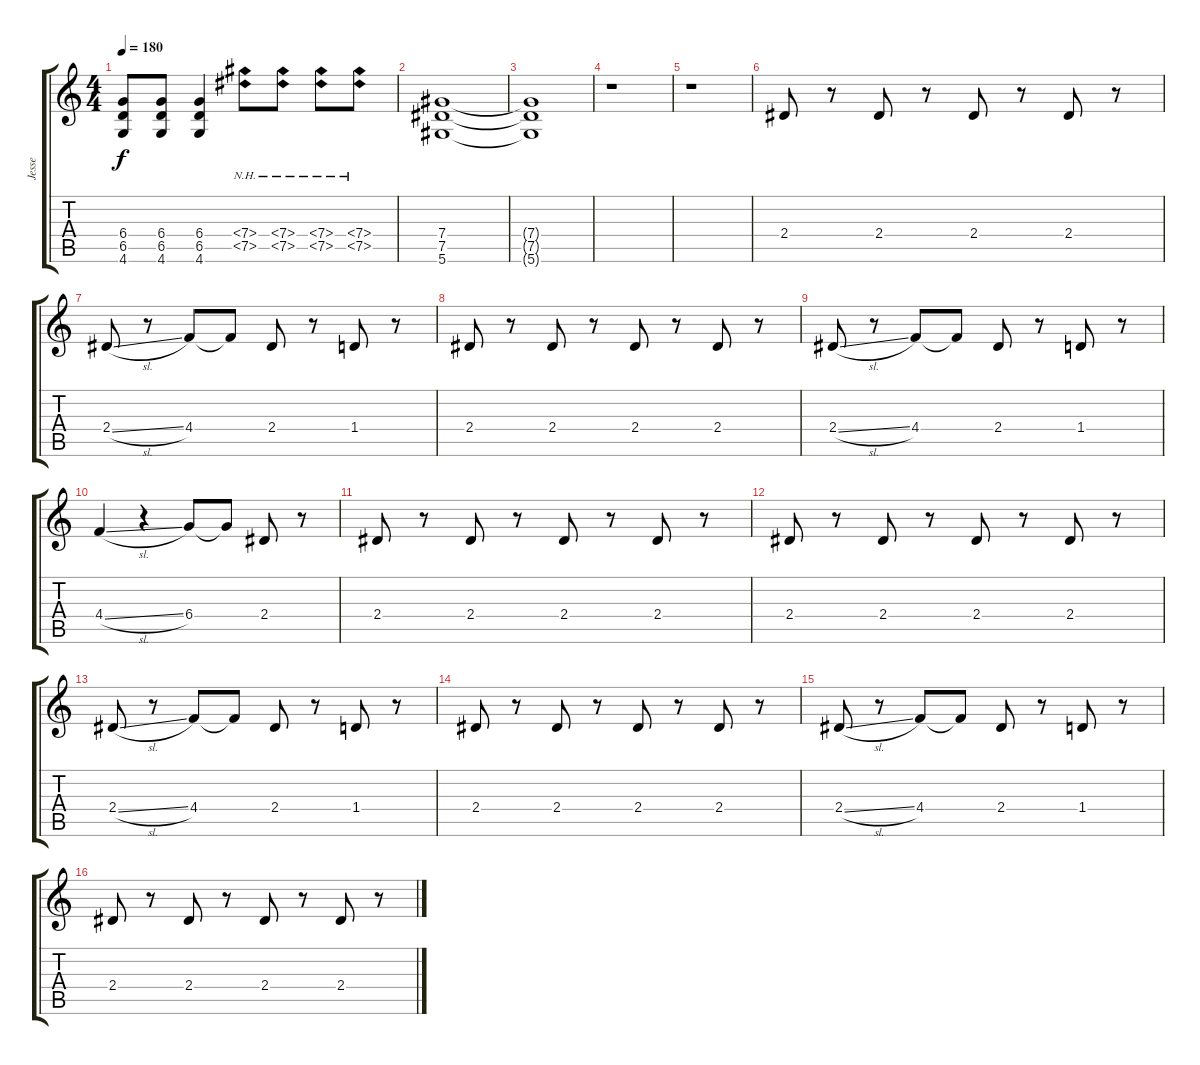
\track ("Jesse" "Jesse") {instrument distortionguitar}
\staff {score tabs}
\tuning (Eb4 Bb3 Gb3 Db3 Ab2 Eb2) {hide}
\ts (4 4)
\tempo 180
\clef g2
\ks c
(6.4{t} 6.5{t} 4.6{t}).8{dy f} (6.4 6.5 4.6).8 (6.4 6.5 4.6).4 (7.4{nh} 7.5{nh}).8 (7.4{nh} 7.5{nh}).8 (7.4{nh} 7.5{nh}).8 (7.4{nh} 7.5{nh}).8 |
(7.4 7.5 5.6).1 |
(7.4{t} 7.5{t} 5.6{t}).1 |
r.1 |
r.1 |
2.4.8 r.8 2.4.8 r.8 2.4.8 r.8 2.4.8 r.8 |
2.4{sl}.8 r.8 4.4.8 4.4{t}.8 2.4.8 r.8 1.4.8 r.8 |
2.4.8 r.8 2.4.8 r.8 2.4.8 r.8 2.4.8 r.8 |
2.4{sl}.8 r.8 4.4.8 4.4{t}.8 2.4.8 r.8 1.4.8 r.8 |
4.4{sl}.4 r.4 6.4.8 6.4{t}.8 2.4.8 r.8 |
2.4.8 r.8 2.4.8 r.8 2.4.8 r.8 2.4.8 r.8 |
2.4.8 r.8 2.4.8 r.8 2.4.8 r.8 2.4.8 r.8 |
2.4{sl}.8 r.8 4.4.8 4.4{t}.8 2.4.8 r.8 1.4.8 r.8 |
2.4.8 r.8 2.4.8 r.8 2.4.8 r.8 2.4.8 r.8 |
2.4{sl}.8 r.8 4.4.8 4.4{t}.8 2.4.8 r.8 1.4.8 r.8 |
2.4.8 r.8 2.4.8 r.8 2.4.8 r.8 2.4.8 r.8
